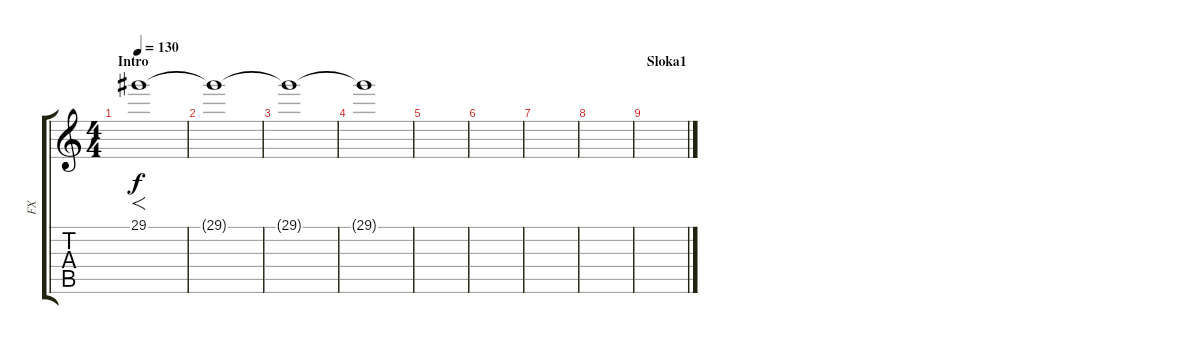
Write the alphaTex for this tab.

\track ("FX" "FX") {instrument stringensemble1}
\staff {score tabs}
\tuning (Eb4 Bb3 Gb3 Db3 Ab2 Eb2) {hide}
\ts (4 4)
\section ("" "Intro")
\tempo 130
\clef g2
\ks c
29.1.1{f dy f instrument stringensemble1} |
29.1{t}.1{volume 0} |
29.1{t}.1 |
29.1{t}.1 |
|
|
|
|
\section ("" "Sloka1")
